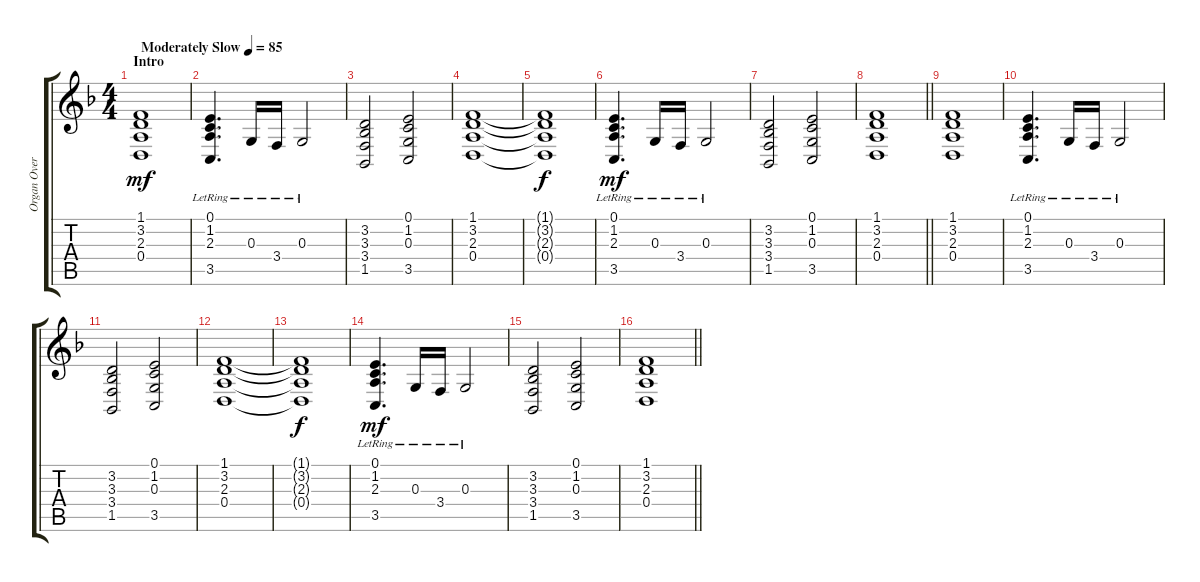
\track ("Organ OverDude" "Organ Over") {instrument churchorgan}
\staff {score tabs}
\tuning (E4 B3 G3 D3 A2 D2) {hide}
\ts (4 4)
\section ("" "Intro")
\tempo (85 "Moderately Slow")
\clef g2
\ks f
(1.1 3.2 2.3 0.4).1{dy mf instrument churchorgan} |
(0.1{lr} 1.2{lr} 2.3{lr} 3.5{lr}).4{d} 0.3{lr}.16 3.4{lr}.16 0.3{lr}.2 |
(3.2 3.3 3.4 1.5).2 (0.1 1.2 0.3 3.5).2 |
(1.1 3.2 2.3 0.4).1 |
(1.1{t} 3.2{t} 2.3{t} 0.4{t}).1{dy f} |
(0.1{lr} 1.2{lr} 2.3{lr} 3.5{lr}).4{d dy mf} 0.3{lr}.16 3.4{lr}.16 0.3{lr}.2 |
(3.2 3.3 3.4 1.5).2 (0.1 1.2 0.3 3.5).2 |
\barLineRight lightlight
(1.1 3.2 2.3 0.4).1 |
\section ("" "")
(1.1 3.2 2.3 0.4).1 |
(0.1{lr} 1.2{lr} 2.3{lr} 3.5{lr}).4{d} 0.3{lr}.16 3.4{lr}.16 0.3{lr}.2 |
(3.2 3.3 3.4 1.5).2 (0.1 1.2 0.3 3.5).2 |
(1.1 3.2 2.3 0.4).1 |
(1.1{t} 3.2{t} 2.3{t} 0.4{t}).1{dy f} |
(0.1{lr} 1.2{lr} 2.3{lr} 3.5{lr}).4{d dy mf} 0.3{lr}.16 3.4{lr}.16 0.3{lr}.2 |
(3.2 3.3 3.4 1.5).2 (0.1 1.2 0.3 3.5).2 |
\barLineRight lightlight
(1.1 3.2 2.3 0.4).1
